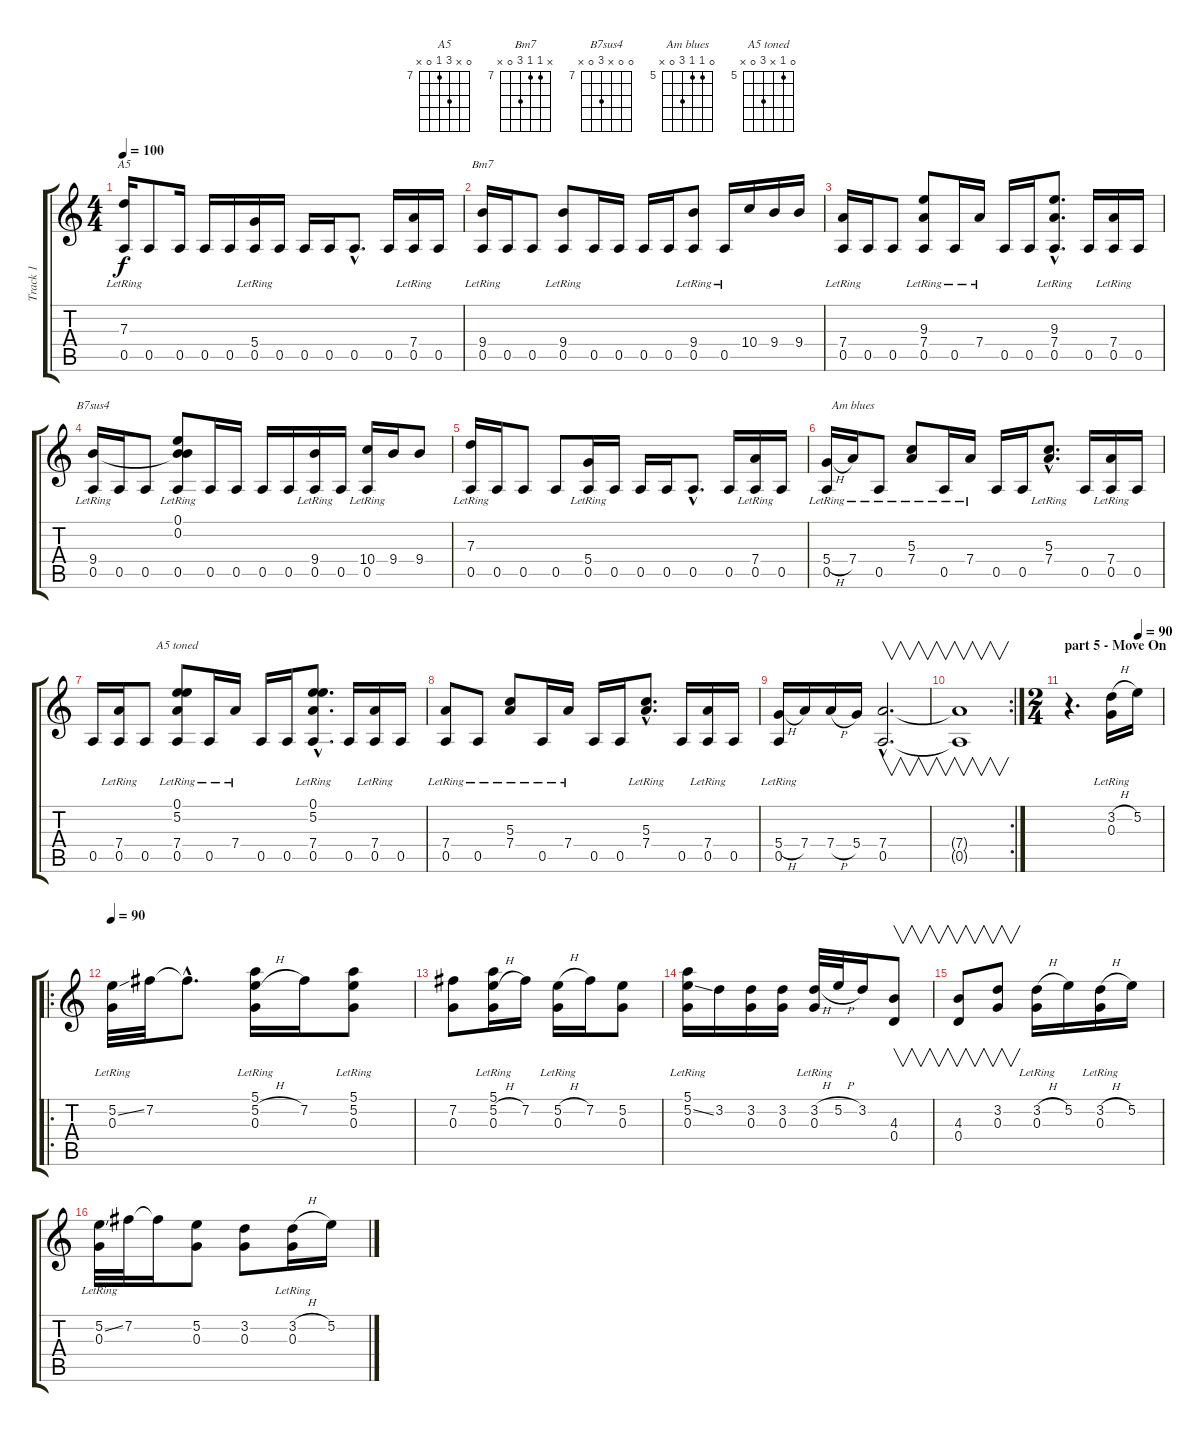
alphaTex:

\track ("Track 1" "Track 1") {instrument acousticguitarsteel}
\staff {score tabs}
\tuning (E4 B3 G3 D3 A2 E2) {hide}
\chord ("A5" 0 x 9 7 0 x) {firstfret 7}
\chord ("Bm7" x 7 7 9 0 x) {firstfret 7}
\chord ("B7sus4" 0 0 x 9 0 x) {firstfret 7}
\chord ("Am blues" 0 5 5 7 0 x) {firstfret 5}
\chord ("A5 toned" 0 5 x 7 0 x) {firstfret 5}
\ts (4 4)
\tempo 100
\clef g2
\ks c
(7.3{lr} 0.5).16{ch "A5" dy f} 0.5.8 0.5.16 0.5.16 0.5.16 (5.4{lr} 0.5).16 0.5.16 0.5.16 0.5.16 0.5{hac}.8{d} 0.5.16 (7.4{lr} 0.5).16 0.5.16 |
(9.4{lr} 0.5).16{ch "Bm7"} 0.5.16 0.5.8 (9.4{lr} 0.5).8 0.5.16 0.5.16 0.5.16 0.5.16 (9.4{lr} 0.5).8 0.5{lr}.16 10.4.16 9.4.16 9.4.16 |
(7.4{lr} 0.5).16 0.5.16 0.5.8 (9.3{lr} 7.4{lr} 0.5).8 0.5{lr}.16 7.4{lr}.16 0.5.16 0.5.16 (9.3{hac lr} 7.4{hac lr} 0.5{hac}).8{d} 0.5.16 (7.4{lr} 0.5).16 0.5.16 |
(9.4{lr} 0.5).16{ch "B7sus4"} 0.5.16 0.5.8 (0.1{lr} 0.2{lr} 9.4{t} 0.5).8 0.5.16 0.5.16 0.5.16 0.5.16 (9.4{lr} 0.5).16 0.5.16 (10.4 0.5{lr}).16 9.4.16 9.4.8 |
(7.3{lr} 0.5).16 0.5.16 0.5.8 0.5.8 (5.4{lr} 0.5).16 0.5.16 0.5.16 0.5.16 0.5{hac}.8{d} 0.5.16 (7.4{lr} 0.5).16 0.5.16 |
(5.4{h} 0.5{lr}).16 7.4{lr}.16{ch "Am blues"} 0.5{lr}.8 (5.3{lr} 7.4{lr}).8 0.5{lr}.16 7.4{lr}.16 0.5.16 0.5.16 (5.3{hac lr} 7.4{hac lr}).8{d} 0.5.16 (7.4{lr} 0.5).16 0.5.16 |
0.5.16 (7.4{lr} 0.5).16 0.5.8 (0.1{lr} 5.2{lr} 7.4{lr} 0.5).8{ch "A5 toned"} 0.5{lr}.16 7.4{lr}.16 0.5.16 0.5.16 (0.1{hac lr} 5.2{hac lr} 7.4{hac lr} 0.5{hac}).8{d} 0.5.16 (7.4{lr} 0.5).16 0.5.16 |
(7.4{lr} 0.5).8 0.5{lr}.8 (5.3{lr} 7.4{lr}).8 0.5{lr}.16 7.4{lr}.16 0.5.16 0.5.16 (5.3{hac lr} 7.4{hac lr}).8{d} 0.5.16 (7.4{lr} 0.5).16 0.5.16 |
(5.4{h} 0.5{lr}).16 7.4.16 7.4{h}.16 5.4.16 (7.4{hac} 0.5{hac}).2{v d} |
\rc 2
(7.4{t} 0.5{t}).1{v} |
\ts (2 4)
\section ("" "part 5 - Move On")
\tempo (90 0.75)
r.4{d} (3.2{h} 0.3{lr}).16 5.2.16 |
\ro
\tempo 90
(5.2{ss} 0.3{lr}).32 7.2.32 7.2{hac t}.8{d} (5.1{lr} 5.2{h} 0.3{lr}).16 7.2.16 (5.1{lr} 5.2 0.3{lr}).8 |
(7.2 0.3).8 (5.1{lr} 5.2{h} 0.3{lr}).16 7.2.16 (5.2{h} 0.3{lr}).16 7.2.16 (5.2 0.3).8 |
(5.1 5.2{ss} 0.3{lr}).16 3.2.16 (3.2 0.3).16 (3.2 0.3).16 (3.2{h} 0.3{lr}).32 5.2{h}.32 3.2.16 (4.3 0.4).8{v} |
(4.3 0.4).8{v} (3.2 0.3).8{v} (3.2{h} 0.3{lr}).16 5.2.16 (3.2{h} 0.3{lr}).16 5.2.16 |
(5.2{ss} 0.3{lr}).32 7.2.32 7.2{t}.16 (5.2 0.3).8 (3.2 0.3).8 (3.2{h} 0.3{lr}).16 5.2.16
